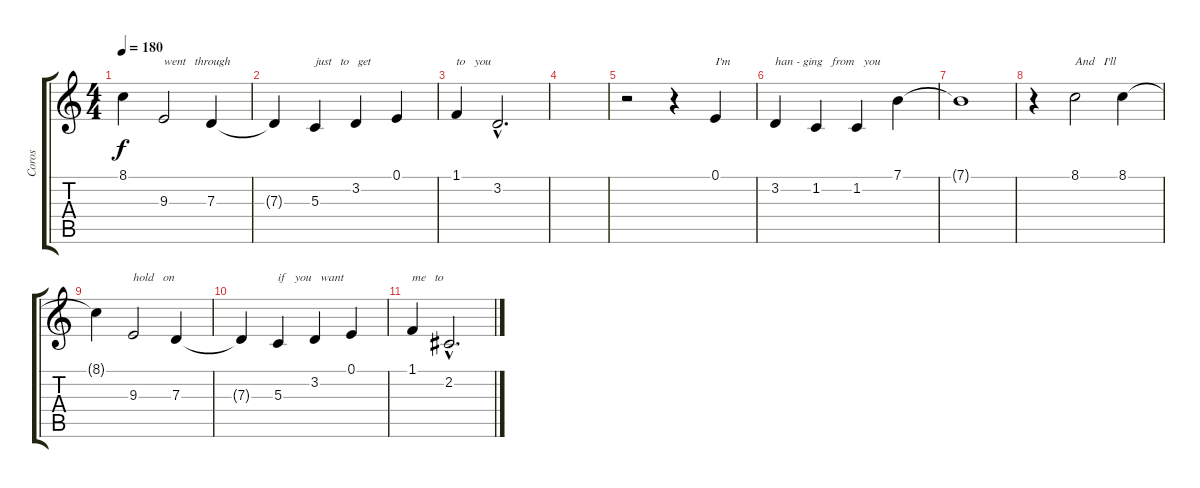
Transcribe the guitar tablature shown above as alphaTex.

\track ("Coros" "Coros") {instrument choiraahs}
\staff {score tabs}
\tuning (E4 B3 G3 D3 A2 E2) {hide}
\ts (4 4)
\tempo 180
\clef g2
\ks c
8.1{t}.4{dy f} 9.3.2{txt "went   through"} 7.3.4 |
7.3{t}.4 5.3.4{txt "just   to   get"} 3.2.4 0.1.4 |
1.1.4{txt "to   you"} 3.2{hac}.2{d} |
|
r.2 r.4 0.1.4{txt "I'm"} |
3.2.4{txt "han - ging   from   you"} 1.2.4 1.2.4 7.1.4 |
7.1{t}.1 |
r.4 8.1.2{txt "And   I'll"} 8.1.4 |
8.1{t}.4 9.3.2{txt "hold   on  "} 7.3.4 |
7.3{t}.4 5.3.4{txt "if   you   want"} 3.2.4 0.1.4 |
1.1.4{txt "me   to"} 2.2{hac}.2{d}
